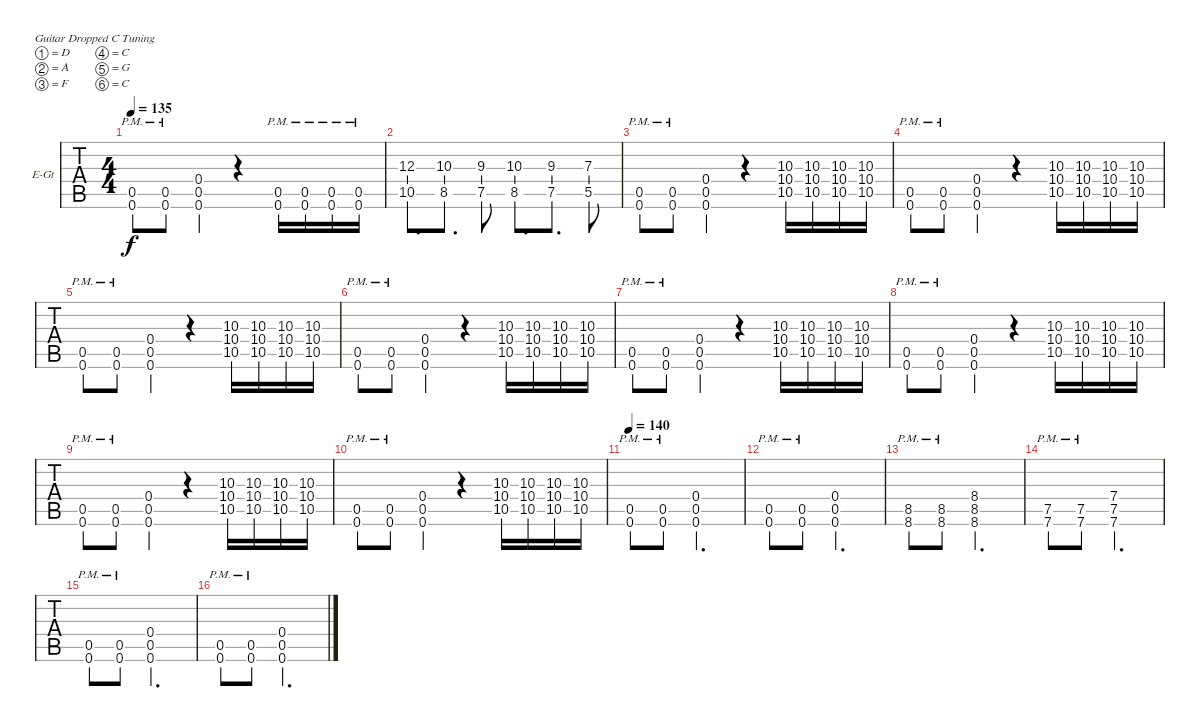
\bracketExtendMode groupsimilarinstruments
\firstSystemTrackNameOrientation horizontal
\otherSystemsTrackNameOrientation horizontal
\track ("Track 2" "E-Gt") {instrument distortionguitar}
\staff {tabs}
\tuning (D4 A3 F3 C3 G2 C2)
\ts (4 4)
\tempo 135
\clef g2
\ks c
(0.5{pm} 0.6{pm}).8{dy f} (0.5{pm} 0.6{pm}).8 (0.4 0.5 0.6).4 r.4 (0.5{pm} 0.6{pm}).16 (0.5{pm} 0.6{pm}).16 (0.5{pm} 0.6{pm}).16 (0.5{pm} 0.6{pm}).16 |
(12.3 10.5).8{d} (10.3 8.5).8{d} (9.3 7.5).8 (10.3 8.5).8{d} (9.3 7.5).8{d} (7.3 5.5).8 |
(0.5{pm} 0.6{pm}).8 (0.5{pm} 0.6{pm}).8 (0.4 0.5 0.6).4 r.4 (10.3 10.4 10.5).16 (10.3 10.4 10.5).16 (10.3 10.4 10.5).16 (10.3 10.4 10.5).16 |
(0.5{pm} 0.6{pm}).8 (0.5{pm} 0.6{pm}).8 (0.4 0.5 0.6).4 r.4 (10.3 10.4 10.5).16 (10.3 10.4 10.5).16 (10.3 10.4 10.5).16 (10.3 10.4 10.5).16 |
(0.5{pm} 0.6{pm}).8 (0.5{pm} 0.6{pm}).8 (0.4 0.5 0.6).4 r.4 (10.3 10.4 10.5).16 (10.3 10.4 10.5).16 (10.3 10.4 10.5).16 (10.3 10.4 10.5).16 |
(0.5{pm} 0.6{pm}).8 (0.5{pm} 0.6{pm}).8 (0.4 0.5 0.6).4 r.4 (10.3 10.4 10.5).16 (10.3 10.4 10.5).16 (10.3 10.4 10.5).16 (10.3 10.4 10.5).16 |
(0.5{pm} 0.6{pm}).8 (0.5{pm} 0.6{pm}).8 (0.4 0.5 0.6).4 r.4 (10.3 10.4 10.5).16 (10.3 10.4 10.5).16 (10.3 10.4 10.5).16 (10.3 10.4 10.5).16 |
(0.5{pm} 0.6{pm}).8 (0.5{pm} 0.6{pm}).8 (0.4 0.5 0.6).4 r.4 (10.3 10.4 10.5).16 (10.3 10.4 10.5).16 (10.3 10.4 10.5).16 (10.3 10.4 10.5).16 |
(0.5{pm} 0.6{pm}).8 (0.5{pm} 0.6{pm}).8 (0.4 0.5 0.6).4 r.4 (10.3 10.4 10.5).16 (10.3 10.4 10.5).16 (10.3 10.4 10.5).16 (10.3 10.4 10.5).16 |
(0.5{pm} 0.6{pm}).8 (0.5{pm} 0.6{pm}).8 (0.4 0.5 0.6).4 r.4 (10.3 10.4 10.5).16 (10.3 10.4 10.5).16 (10.3 10.4 10.5).16 (10.3 10.4 10.5).16 |
\tempo 140
(0.5{pm} 0.6{pm}).8 (0.5{pm} 0.6{pm}).8 (0.4 0.5 0.6).2{d} |
(0.5{pm} 0.6{pm}).8 (0.5{pm} 0.6{pm}).8 (0.4 0.5 0.6).2{d} |
(8.5{pm} 8.6{pm}).8 (8.5{pm} 8.6{pm}).8 (8.4 8.5 8.6).2{d} |
(7.5{pm} 7.6{pm}).8 (7.5{pm} 7.6{pm}).8 (7.4 7.5 7.6).2{d} |
(0.5{pm} 0.6{pm}).8 (0.5{pm} 0.6{pm}).8 (0.4 0.5 0.6).2{d} |
(0.5{pm} 0.6{pm}).8 (0.5{pm} 0.6{pm}).8 (0.4 0.5 0.6).2{d}
